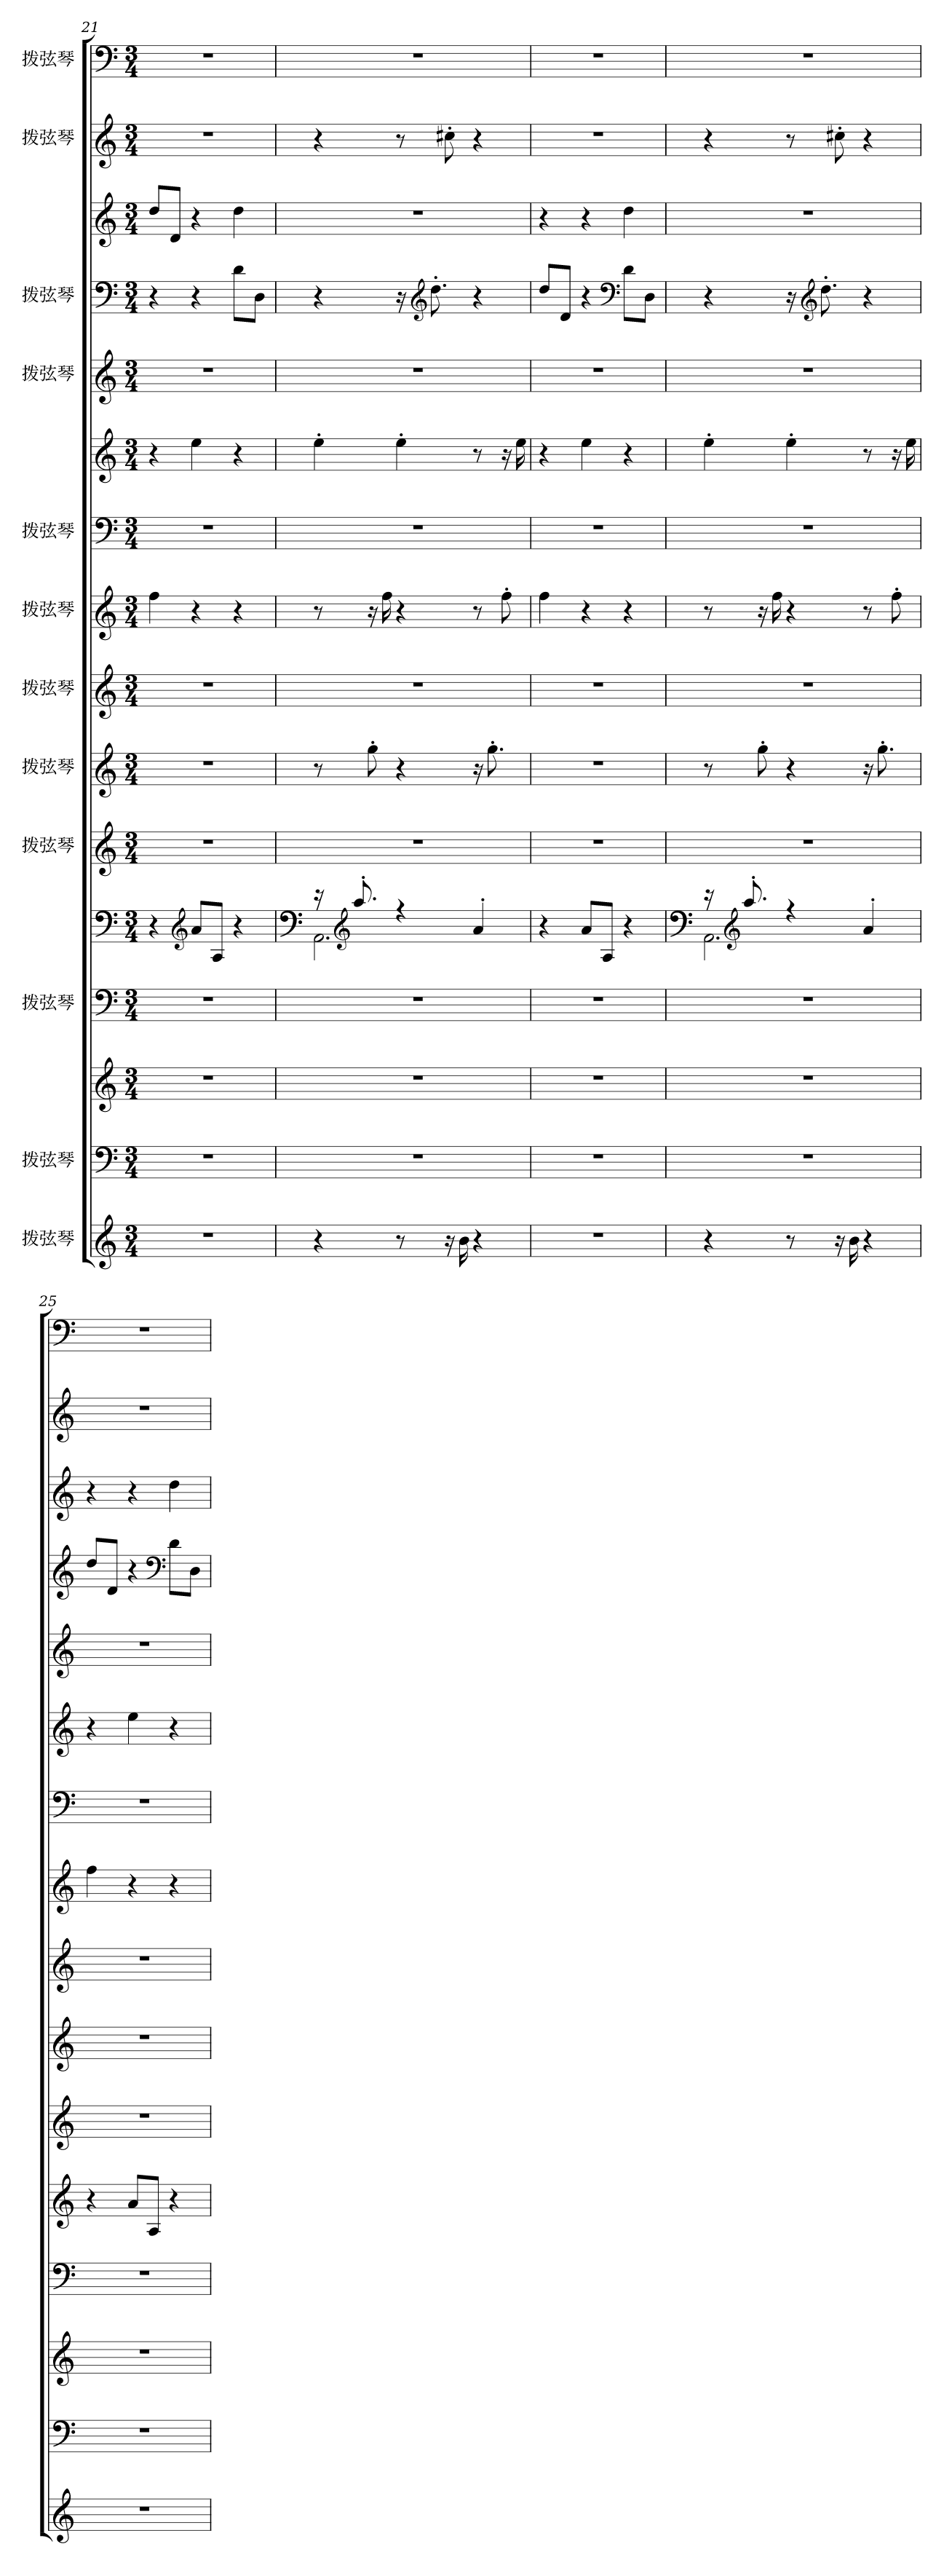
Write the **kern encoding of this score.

**kern	**kern	**kern	**kern	**kern	**kern	**kern	**kern	**kern	**kern	**kern	**kern	**kern	**kern	**kern	**kern
*part12	*part11	*part11	*part10	*part10	*part9	*part8	*part7	*part6	*part5	*part5	*part4	*part3	*part3	*part2	*part1
*staff16	*staff15	*staff14	*staff13	*staff12	*staff11	*staff10	*staff9	*staff8	*staff7	*staff6	*staff5	*staff4	*staff3	*staff2	*staff1
*I"拨弦琴	*I"拨弦琴	*	*I"拨弦琴	*	*I"拨弦琴	*I"拨弦琴	*I"拨弦琴	*I"拨弦琴	*I"拨弦琴	*	*I"拨弦琴	*I"拨弦琴	*	*I"拨弦琴	*I"拨弦琴
*clefG2	*clefF4	*clefG2	*clefF4	*clefF4	*clefG2	*clefG2	*clefG2	*clefG2	*clefF4	*clefG2	*clefG2	*clefF4	*clefG2	*clefG2	*clefF4
*k[]	*k[]	*k[]	*k[]	*k[]	*k[]	*k[]	*k[]	*k[]	*k[]	*k[]	*k[]	*k[]	*k[]	*k[]	*k[]
*M3/4	*M3/4	*M3/4	*M3/4	*M3/4	*M3/4	*M3/4	*M3/4	*M3/4	*M3/4	*M3/4	*M3/4	*M3/4	*M3/4	*M3/4	*M3/4
=21	=21	=21	=21	=21	=21	=21	=21	=21	=21	=21	=21	=21	=21	=21	=21
2.r	2.r	2.r	2.r	4r	2.r	2.r	2.r	4ff\	2.r	4r	2.r	4r	8dd/L	2.r	2.r
.	.	.	.	.	.	.	.	.	.	.	.	.	8d/J	.	.
*	*	*	*	*clefG2	*	*	*	*	*	*	*	*	*	*	*
.	.	.	.	8a/L	.	.	.	4r	.	4ee\	.	4r	4r	.	.
.	.	.	.	8A/J	.	.	.	.	.	.	.	.	.	.	.
.	.	.	.	4r	.	.	.	4r	.	4r	.	8d\L	4dd\	.	.
.	.	.	.	.	.	.	.	.	.	.	.	8D\J	.	.	.
=22	=22	=22	=22	=22	=22	=22	=22	=22	=22	=22	=22	=22	=22	=22	=22
*	*	*	*	*clefF4	*	*	*	*	*	*	*	*	*	*	*
*	*	*	*	*^	*	*	*	*	*	*	*	*	*	*	*
4r	2.r	2.r	2.r	16r	2.AA\	2.r	8r	2.r	8r	2.r	4ee'\	2.r	4r	2.r	4r	2.r
*	*	*	*	*clefG2	*	*	*	*	*	*	*	*	*	*	*	*
.	.	.	.	8.aa'/	.	.	.	.	.	.	.	.	.	.	.	.
.	.	.	.	.	.	.	8gg'\	.	16r	.	.	.	.	.	.	.
.	.	.	.	.	.	.	.	.	16ff\	.	.	.	.	.	.	.
8r	.	.	.	4r	.	.	4r	.	4r	.	4ee'\	.	16r	.	8r	.
*	*	*	*	*	*	*	*	*	*	*	*	*	*clefG2	*	*	*
.	.	.	.	.	.	.	.	.	.	.	.	.	8.dd'\	.	.	.
16r	.	.	.	.	.	.	.	.	.	.	.	.	.	.	8cc#X'\	.
16b\	.	.	.	.	.	.	.	.	.	.	.	.	.	.	.	.
4r	.	.	.	4a'/	.	.	16r	.	8r	.	8r	.	4r	.	4r	.
.	.	.	.	.	.	.	8.gg'\	.	.	.	.	.	.	.	.	.
.	.	.	.	.	.	.	.	.	8ff'\	.	16r	.	.	.	.	.
.	.	.	.	.	.	.	.	.	.	.	16ee\	.	.	.	.	.
*	*	*	*	*v	*v	*	*	*	*	*	*	*	*	*	*	*
=23	=23	=23	=23	=23	=23	=23	=23	=23	=23	=23	=23	=23	=23	=23	=23
2.r	2.r	2.r	2.r	4r	2.r	2.r	2.r	4ff\	2.r	4r	2.r	8dd/L	4r	2.r	2.r
.	.	.	.	.	.	.	.	.	.	.	.	8d/J	.	.	.
.	.	.	.	8a/L	.	.	.	4r	.	4ee\	.	4r	4r	.	.
.	.	.	.	8A/J	.	.	.	.	.	.	.	.	.	.	.
*	*	*	*	*	*	*	*	*	*	*	*	*clefF4	*	*	*
.	.	.	.	4r	.	.	.	4r	.	4r	.	8d\L	4dd\	.	.
.	.	.	.	.	.	.	.	.	.	.	.	8D\J	.	.	.
!!LO:PB:g=z
=24	=24	=24	=24	=24	=24	=24	=24	=24	=24	=24	=24	=24	=24	=24	=24
*	*	*	*	*clefF4	*	*	*	*	*	*	*	*	*	*	*
*	*	*	*	*^	*	*	*	*	*	*	*	*	*	*	*
4r	2.r	2.r	2.r	16r	2.AA\	2.r	8r	2.r	8r	2.r	4ee'\	2.r	4r	2.r	4r	2.r
*	*	*	*	*clefG2	*	*	*	*	*	*	*	*	*	*	*	*
.	.	.	.	8.aa'/	.	.	.	.	.	.	.	.	.	.	.	.
.	.	.	.	.	.	.	8gg'\	.	16r	.	.	.	.	.	.	.
.	.	.	.	.	.	.	.	.	16ff\	.	.	.	.	.	.	.
8r	.	.	.	4r	.	.	4r	.	4r	.	4ee'\	.	16r	.	8r	.
*	*	*	*	*	*	*	*	*	*	*	*	*	*clefG2	*	*	*
.	.	.	.	.	.	.	.	.	.	.	.	.	8.dd'\	.	.	.
16r	.	.	.	.	.	.	.	.	.	.	.	.	.	.	8cc#X'\	.
16b\	.	.	.	.	.	.	.	.	.	.	.	.	.	.	.	.
4r	.	.	.	4a'/	.	.	16r	.	8r	.	8r	.	4r	.	4r	.
.	.	.	.	.	.	.	8.gg'\	.	.	.	.	.	.	.	.	.
.	.	.	.	.	.	.	.	.	8ff'\	.	16r	.	.	.	.	.
.	.	.	.	.	.	.	.	.	.	.	16ee\	.	.	.	.	.
*	*	*	*	*v	*v	*	*	*	*	*	*	*	*	*	*	*
=25	=25	=25	=25	=25	=25	=25	=25	=25	=25	=25	=25	=25	=25	=25	=25
2.r	2.r	2.r	2.r	4r	2.r	2.r	2.r	4ff\	2.r	4r	2.r	8dd/L	4r	2.r	2.r
.	.	.	.	.	.	.	.	.	.	.	.	8d/J	.	.	.
.	.	.	.	8a/L	.	.	.	4r	.	4ee\	.	4r	4r	.	.
.	.	.	.	8A/J	.	.	.	.	.	.	.	.	.	.	.
*	*	*	*	*	*	*	*	*	*	*	*	*clefF4	*	*	*
.	.	.	.	4r	.	.	.	4r	.	4r	.	8d\L	4dd\	.	.
.	.	.	.	.	.	.	.	.	.	.	.	8D\J	.	.	.
=	=	=	=	=	=	=	=	=	=	=	=	=	=	=	=
*-	*-	*-	*-	*-	*-	*-	*-	*-	*-	*-	*-	*-	*-	*-	*-
